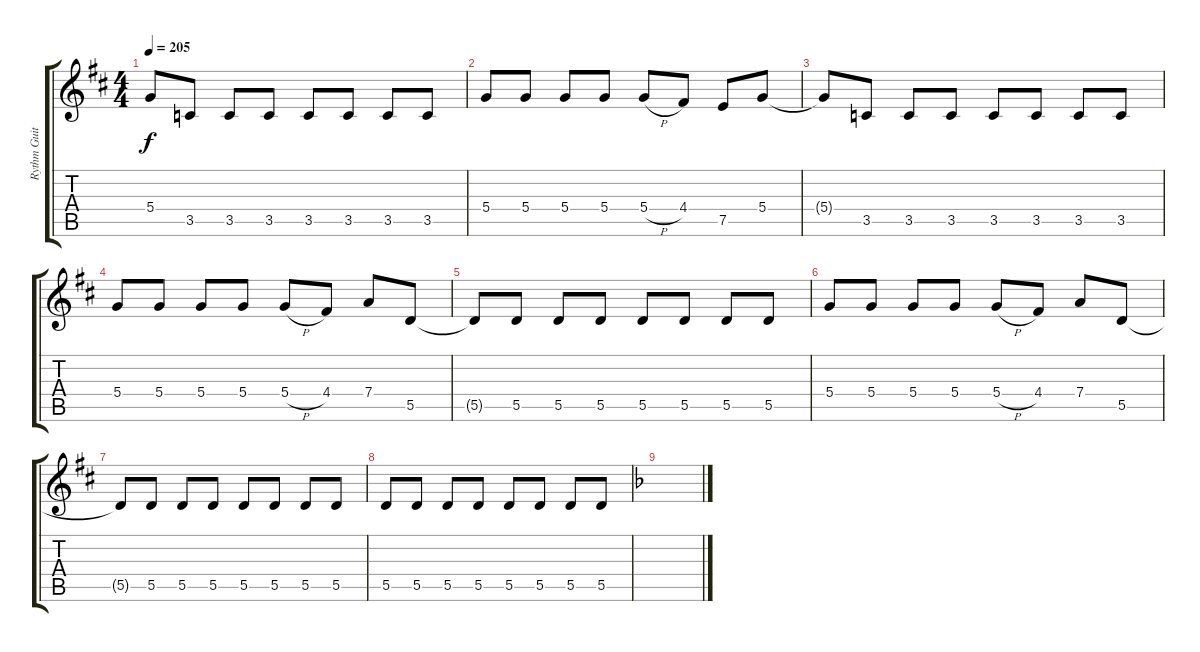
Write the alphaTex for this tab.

\track ("Rythm Guitar" "Rythm Guit") {instrument distortionguitar}
\staff {score tabs}
\tuning (E4 B3 G3 D3 A2 E2) {hide}
\ts (4 4)
\tempo 205
\clef g2
\ks d
5.4{t}.8{dy f} 3.5.8 3.5.8 3.5.8 3.5.8 3.5.8 3.5.8 3.5.8 |
5.4.8 5.4.8 5.4.8 5.4.8 5.4{h}.8 4.4.8 7.5.8 5.4.8 |
5.4{t}.8 3.5.8 3.5.8 3.5.8 3.5.8 3.5.8 3.5.8 3.5.8 |
5.4.8 5.4.8 5.4.8 5.4.8 5.4{h}.8 4.4.8 7.4.8 5.5.8 |
5.5{t}.8 5.5.8 5.5.8 5.5.8 5.5.8 5.5.8 5.5.8 5.5.8 |
5.4.8 5.4.8 5.4.8 5.4.8 5.4{h}.8 4.4.8 7.4.8 5.5.8 |
5.5{t}.8 5.5.8 5.5.8 5.5.8 5.5.8 5.5.8 5.5.8 5.5.8 |
5.5.8 5.5.8 5.5.8 5.5.8 5.5.8 5.5.8 5.5.8 5.5.8 |
\ks f
